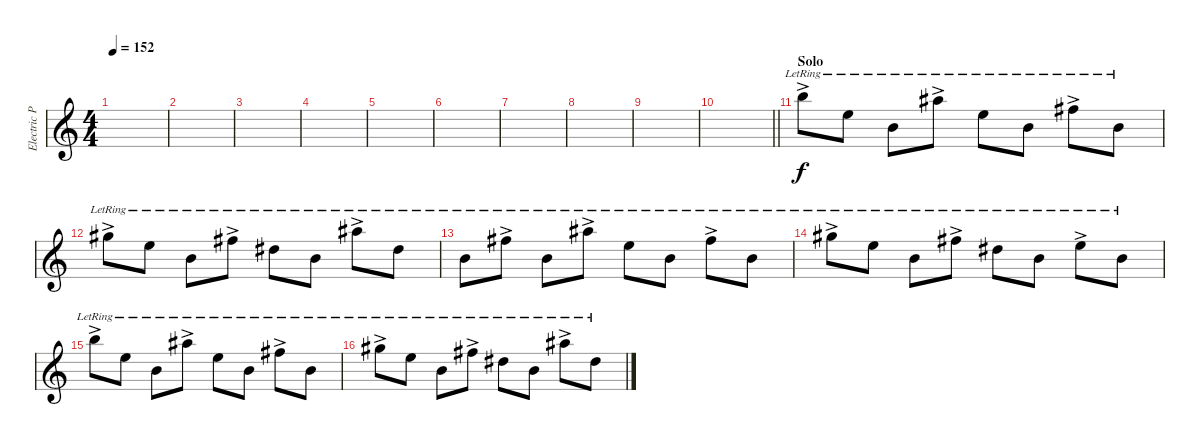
\track ("Electric Piano (Staff 1)" "Electric P") {mute instrument electricgrandpiano}
\staff {score}
\tuning (E4 B3 G3 D3 A2 E2 B1) {hide}
\ts (4 4)
\tempo 152
\clef g2
\ks c
|
|
|
|
|
|
|
|
|
\barLineRight lightlight
|
\section ("" "Solo")
19.1{ac lr}.8 12.1{lr}.8 7.1{lr}.8 18.1{ac lr}.8 12.1{lr}.8 7.1{lr}.8 14.1{ac lr}.8 7.1{lr}.8 |
16.1{ac lr}.8 12.1{lr}.8 7.1{lr}.8 14.1{ac lr}.8 11.1{lr}.8 7.1{lr}.8 18.1{ac lr}.8 11.1{lr}.8 |
7.1{lr}.8 14.1{ac lr}.8 7.1{lr}.8 18.1{ac lr}.8 12.1{lr}.8 7.1{lr}.8 14.1{ac lr}.8 7.1{lr}.8 |
16.1{ac lr}.8 12.1{lr}.8 7.1{lr}.8 14.1{ac lr}.8 11.1{lr}.8 7.1{lr}.8 12.1{ac lr}.8 7.1{lr}.8 |
19.1{ac lr}.8 12.1{lr}.8 7.1{lr}.8 18.1{ac lr}.8 12.1{lr}.8 7.1{lr}.8 14.1{ac lr}.8 7.1{lr}.8 |
16.1{ac lr}.8 12.1{lr}.8 7.1{lr}.8 14.1{ac lr}.8 11.1{lr}.8 7.1{lr}.8 18.1{ac lr}.8 11.1{lr}.8
